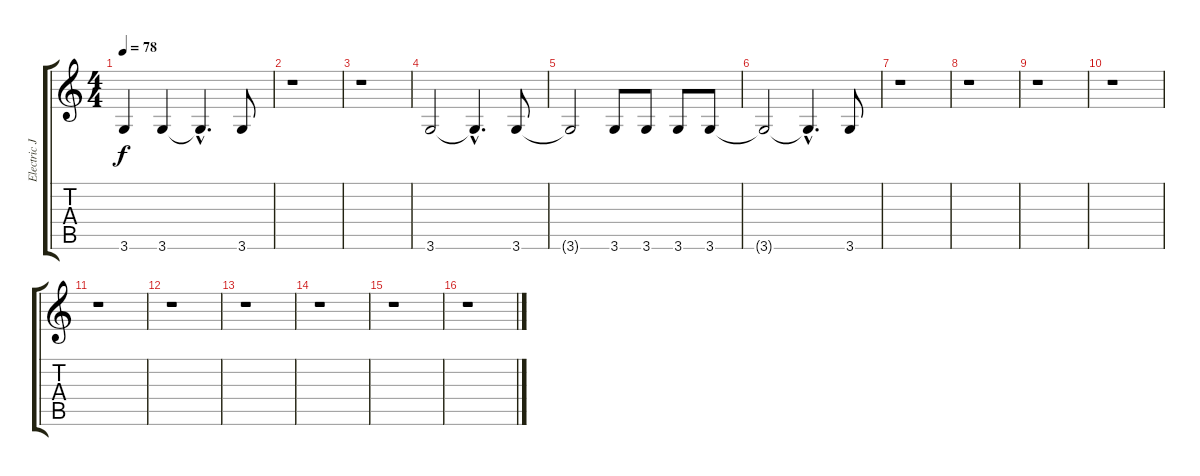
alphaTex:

\track ("Electric Jazz Guitar (Fills)" "Electric J") {instrument electricguitarjazz}
\staff {score tabs}
\tuning (E4 B3 G3 D3 A2 E2) {hide}
\ts (4 4)
\tempo 78
\clef g2
\ks c
3.6{t}.4{dy f} 3.6.4 3.6{hac t}.4{d} 3.6.8 |
r.1 |
r.1 |
3.6.2 3.6{hac t}.4{d} 3.6.8 |
3.6{t}.2 3.6.8 3.6.8 3.6.8 3.6.8 |
3.6{t}.2 3.6{hac t}.4{d} 3.6.8 |
r.1 |
r.1 |
r.1 |
r.1 |
r.1 |
r.1 |
r.1 |
r.1 |
r.1 |
r.1
